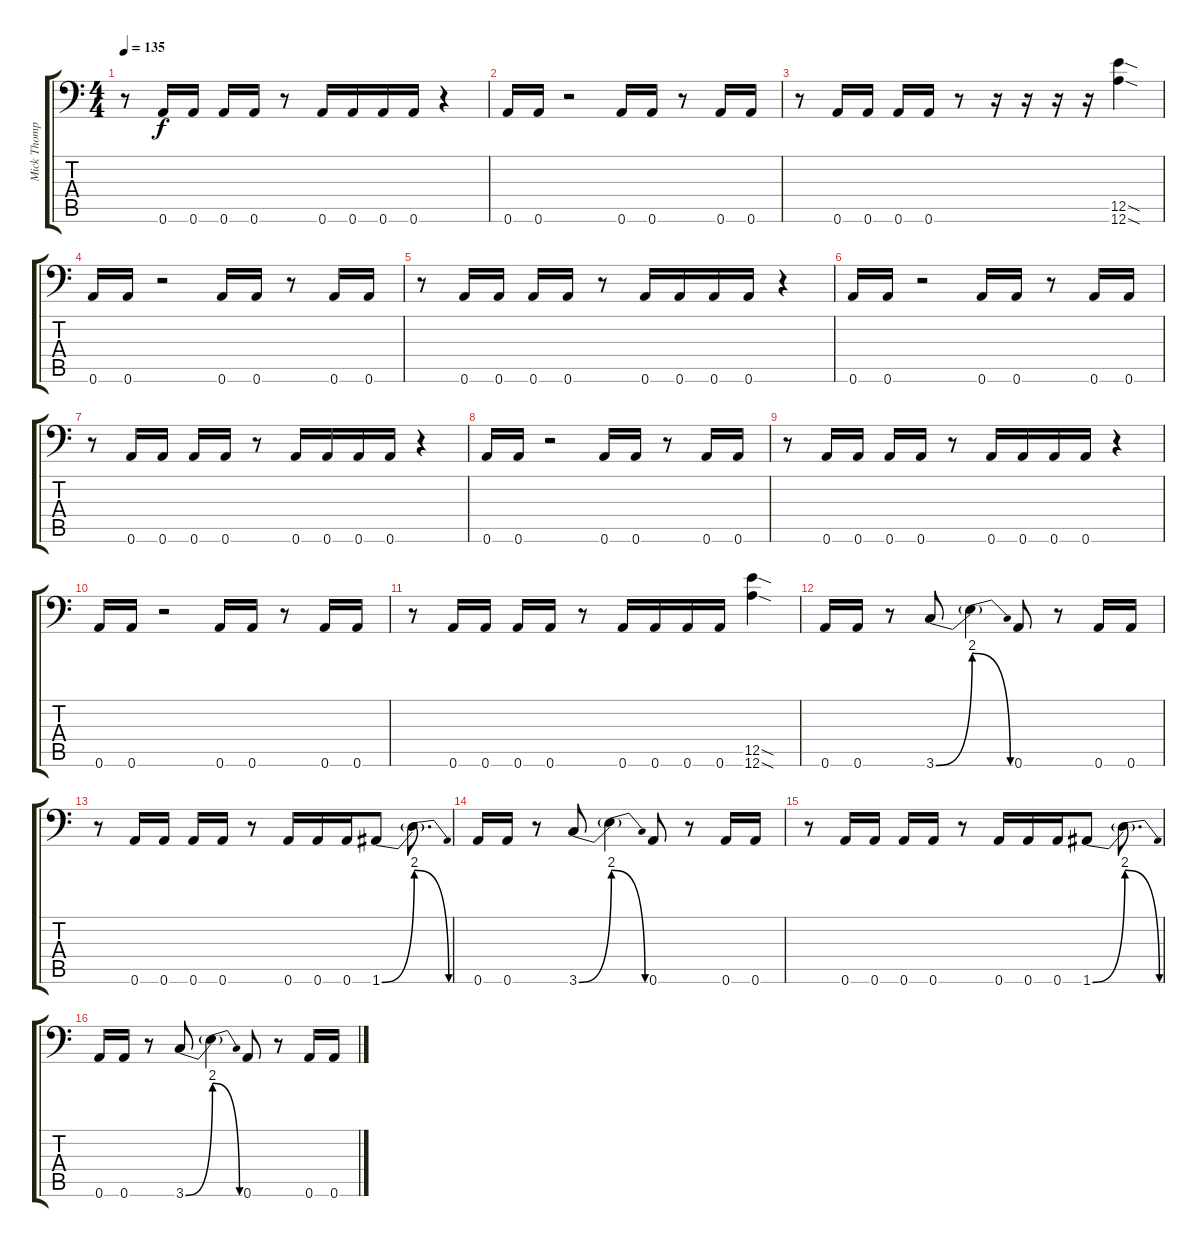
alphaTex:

\track ("Mick Thompson" "Mick Thomp") {instrument distortionguitar}
\staff {score tabs}
\tuning (B3 Gb3 D3 A2 E2 A1) {hide}
\ts (4 4)
\tempo 135
\clef f4
\ks c
r.8{dy f} 0.6.16 0.6.16 0.6.16 0.6.16 r.8 0.6.16 0.6.16 0.6.16 0.6.16 r.4 |
0.6.16 0.6.16 r.2 0.6.16 0.6.16 r.8 0.6.16 0.6.16 |
r.8 0.6.16 0.6.16 0.6.16 0.6.16 r.8 r.16 r.16 r.16 r.16 (12.5{sod} 12.6{sod}).4 |
0.6.16 0.6.16 r.2 0.6.16 0.6.16 r.8 0.6.16 0.6.16 |
r.8 0.6.16 0.6.16 0.6.16 0.6.16 r.8 0.6.16 0.6.16 0.6.16 0.6.16 r.4 |
0.6.16 0.6.16 r.2 0.6.16 0.6.16 r.8 0.6.16 0.6.16 |
r.8 0.6.16 0.6.16 0.6.16 0.6.16 r.8 0.6.16 0.6.16 0.6.16 0.6.16 r.4 |
0.6.16 0.6.16 r.2 0.6.16 0.6.16 r.8 0.6.16 0.6.16 |
r.8 0.6.16 0.6.16 0.6.16 0.6.16 r.8 0.6.16 0.6.16 0.6.16 0.6.16 r.4 |
0.6.16 0.6.16 r.2 0.6.16 0.6.16 r.8 0.6.16 0.6.16 |
r.8 0.6.16 0.6.16 0.6.16 0.6.16 r.8 0.6.16 0.6.16 0.6.16 0.6.16 (12.5{sod} 12.6{sod}).4 |
0.6.16 0.6.16 r.8 3.6{be (bend 0 0 60 8)}.8 3.6{be (release 0 8 60 0) t}.4 0.6.8 r.8 0.6.16 0.6.16 |
r.8 0.6.16 0.6.16 0.6.16 0.6.16 r.8 0.6.16 0.6.16 0.6.16 1.6{be (bend 0 0 60 8)}.8 1.6{be (release 0 8 60 0) t}.8{d} |
0.6.16 0.6.16 r.8 3.6{be (bend 0 0 60 8)}.8 3.6{be (release 0 8 60 0) t}.4 0.6.8 r.8 0.6.16 0.6.16 |
r.8 0.6.16 0.6.16 0.6.16 0.6.16 r.8 0.6.16 0.6.16 0.6.16 1.6{be (bend 0 0 60 8)}.8 1.6{be (release 0 8 60 0) t}.8{d} |
0.6.16 0.6.16 r.8 3.6{be (bend 0 0 60 8)}.8 3.6{be (release 0 8 60 0) t}.4 0.6.8 r.8 0.6.16 0.6.16
